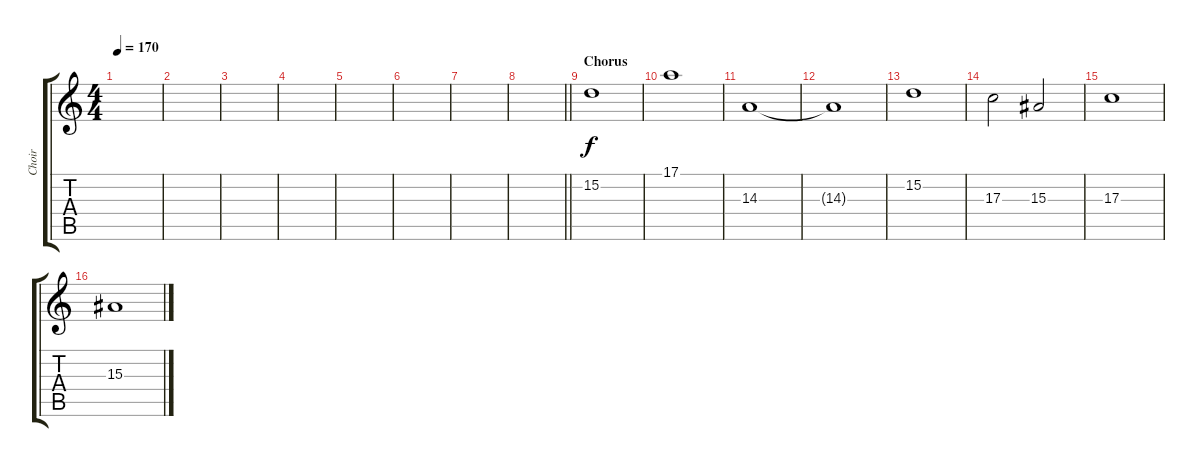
\track ("Choir" "Choir") {instrument choiraahs}
\staff {score tabs}
\tuning (E4 B3 G3 D3 A2 E2) {hide}
\ts (4 4)
\tempo 170
\clef g2
\ks c
|
|
|
|
|
|
|
\barLineRight lightlight
|
\section ("" "Chorus")
15.2.1 |
17.1.1 |
14.3.1 |
14.3{t}.1 |
15.2.1 |
17.3.2 15.3.2 |
17.3.1 |
15.3.1
